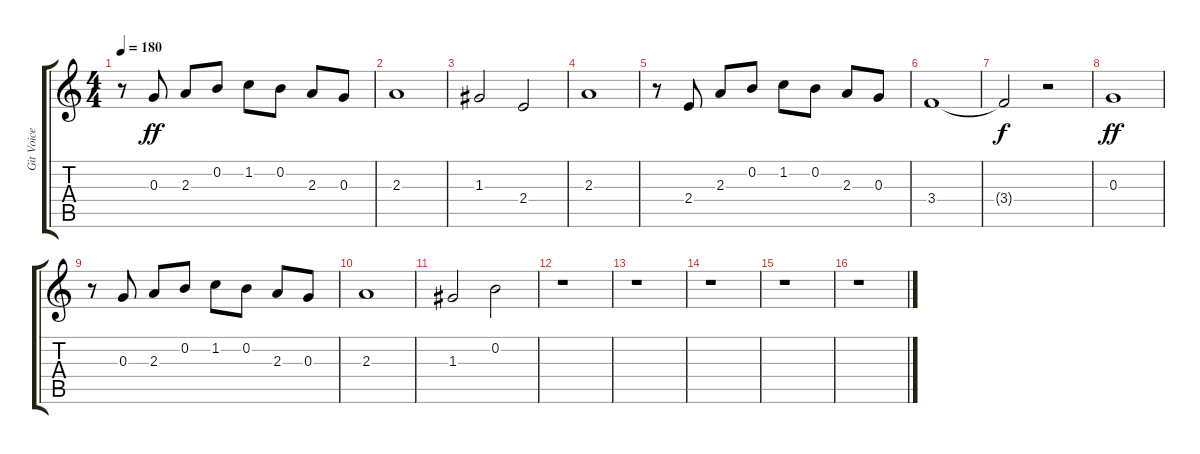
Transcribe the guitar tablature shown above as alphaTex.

\track ("Git Voice" "Git Voice") {instrument distortionguitar}
\staff {score tabs}
\tuning (E4 B3 G3 D3 A2 E2) {hide}
\ts (4 4)
\tempo 180
\clef g2
\ks c
r.8{dy ff} 0.3.8 2.3.8 0.2.8 1.2.8 0.2.8 2.3.8 0.3.8 |
2.3.1 |
1.3.2 2.4.2 |
2.3.1 |
r.8 2.4.8 2.3.8 0.2.8 1.2.8 0.2.8 2.3.8 0.3.8 |
3.4.1 |
3.4{t}.2{dy f} r.2 |
0.3.1{dy ff} |
r.8 0.3.8 2.3.8 0.2.8 1.2.8 0.2.8 2.3.8 0.3.8 |
2.3.1 |
1.3.2 0.2.2 |
r.1 |
r.1 |
r.1 |
r.1 |
r.1
